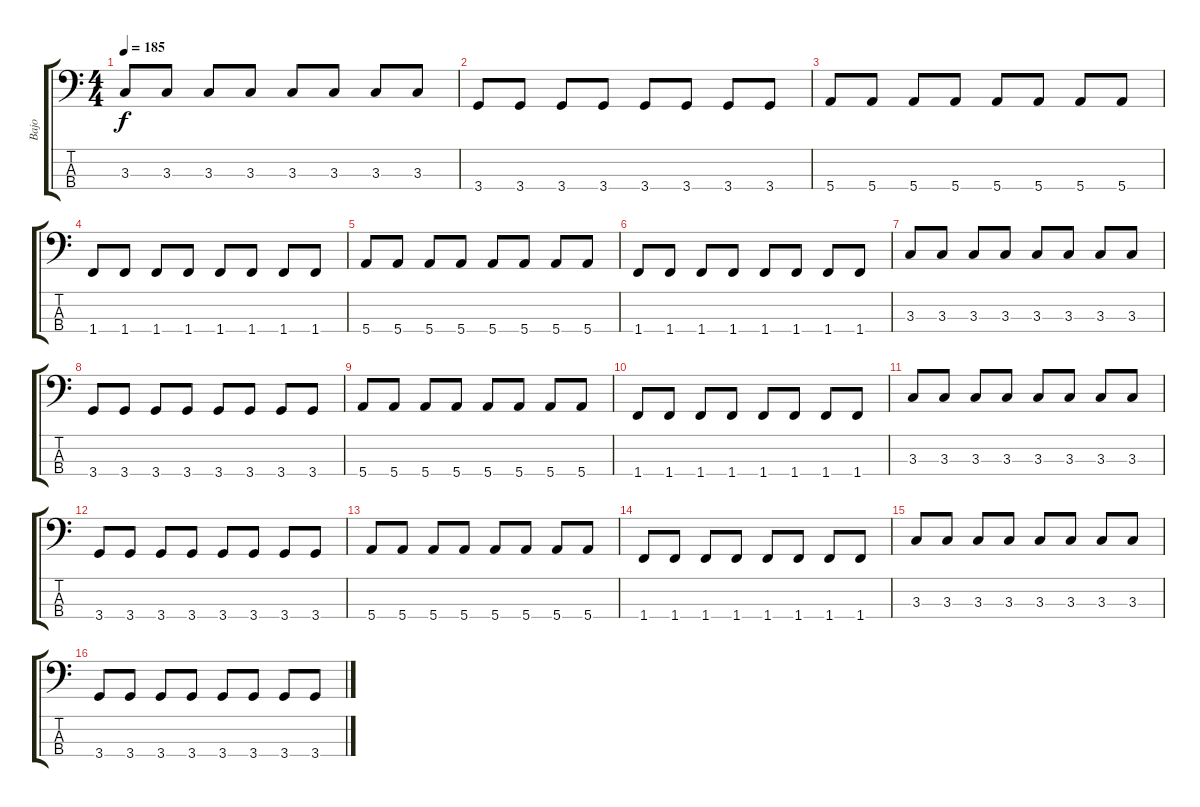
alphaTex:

\track ("Bajo" "Bajo") {instrument electricbasspick}
\staff {score tabs}
\tuning (G2 D2 A1 E1) {hide}
\ts (4 4)
\tempo 185
\clef f4
\ks c
3.3.8{dy f} 3.3.8 3.3.8 3.3.8 3.3.8 3.3.8 3.3.8 3.3.8 |
3.4.8 3.4.8 3.4.8 3.4.8 3.4.8 3.4.8 3.4.8 3.4.8 |
5.4.8 5.4.8 5.4.8 5.4.8 5.4.8 5.4.8 5.4.8 5.4.8 |
1.4.8 1.4.8 1.4.8 1.4.8 1.4.8 1.4.8 1.4.8 1.4.8 |
5.4.8 5.4.8 5.4.8 5.4.8 5.4.8 5.4.8 5.4.8 5.4.8 |
1.4.8 1.4.8 1.4.8 1.4.8 1.4.8 1.4.8 1.4.8 1.4.8 |
3.3.8 3.3.8 3.3.8 3.3.8 3.3.8 3.3.8 3.3.8 3.3.8 |
3.4.8 3.4.8 3.4.8 3.4.8 3.4.8 3.4.8 3.4.8 3.4.8 |
5.4.8 5.4.8 5.4.8 5.4.8 5.4.8 5.4.8 5.4.8 5.4.8 |
1.4.8 1.4.8 1.4.8 1.4.8 1.4.8 1.4.8 1.4.8 1.4.8 |
3.3.8 3.3.8 3.3.8 3.3.8 3.3.8 3.3.8 3.3.8 3.3.8 |
3.4.8 3.4.8 3.4.8 3.4.8 3.4.8 3.4.8 3.4.8 3.4.8 |
5.4.8 5.4.8 5.4.8 5.4.8 5.4.8 5.4.8 5.4.8 5.4.8 |
1.4.8 1.4.8 1.4.8 1.4.8 1.4.8 1.4.8 1.4.8 1.4.8 |
3.3.8 3.3.8 3.3.8 3.3.8 3.3.8 3.3.8 3.3.8 3.3.8 |
3.4.8 3.4.8 3.4.8 3.4.8 3.4.8 3.4.8 3.4.8 3.4.8
